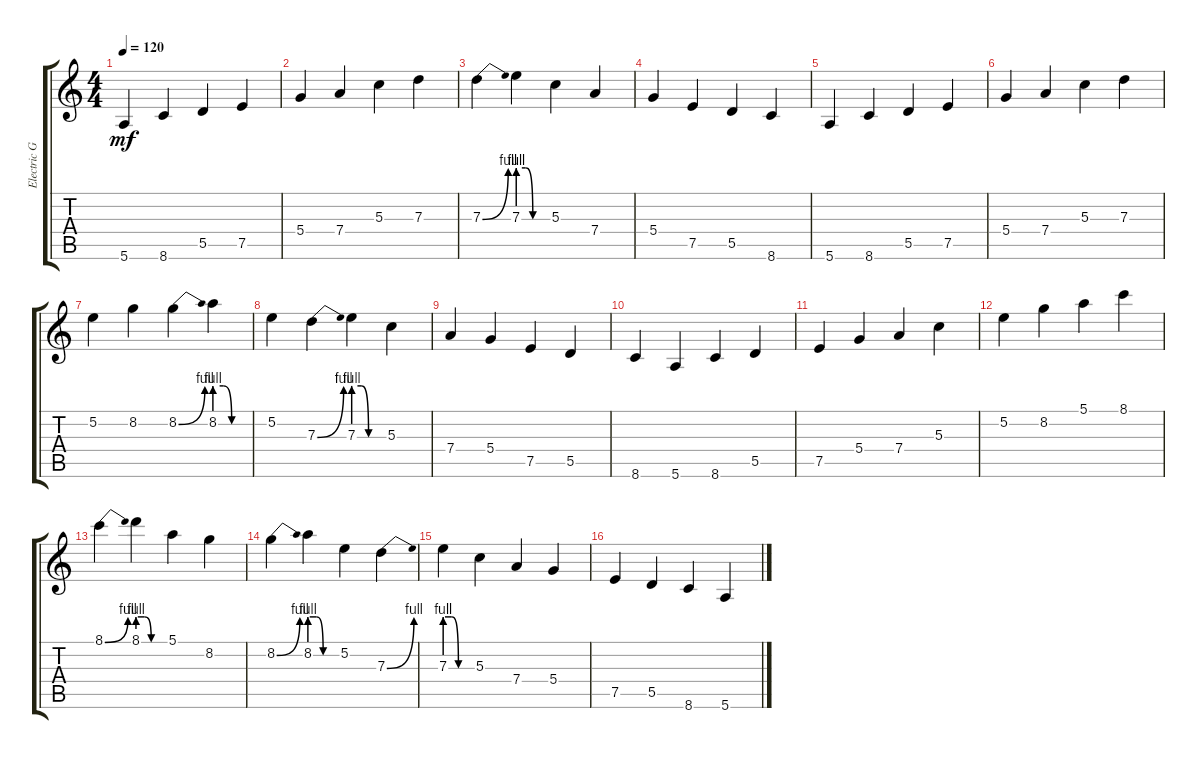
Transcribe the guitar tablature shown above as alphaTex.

\track ("Electric Guitar" "Electric G") {instrument electricguitarclean}
\staff {score tabs}
\tuning (E4 B3 G3 D3 A2 E2) {hide}
\ts (4 4)
\tempo 120
\clef g2
\ks c
5.6.4{dy mf instrument electricguitarclean} 8.6.4 5.5.4 7.5.4 |
5.4.4 7.4.4 5.3.4 7.3.4 |
7.3{be (bend 0 0 60 4)}.4 7.3{be (custom 0 4 15 4 30 0 60 0)}.4 5.3.4 7.4.4 |
5.4.4 7.5.4 5.5.4 8.6.4 |
5.6.4 8.6.4 5.5.4 7.5.4 |
5.4.4 7.4.4 5.3.4 7.3.4 |
5.2.4 8.2.4 8.2{be (bend 0 0 60 4)}.4 8.2{be (custom 0 4 15 4 30 0 60 0)}.4 |
5.2.4 7.3{be (bend 0 0 60 4)}.4 7.3{be (custom 0 4 15 4 30 0 60 0)}.4 5.3.4 |
7.4.4 5.4.4 7.5.4 5.5.4 |
8.6.4 5.6.4 8.6.4 5.5.4 |
7.5.4 5.4.4 7.4.4 5.3.4 |
5.2.4 8.2.4 5.1.4 8.1.4 |
8.1{be (bend 0 0 60 4)}.4 8.1{be (custom 0 4 15 4 30 0 60 0)}.4 5.1.4 8.2.4 |
8.2{be (bend 0 0 60 4)}.4 8.2{be (custom 0 4 15 4 30 0 60 0)}.4 5.2.4 7.3{be (bend 0 0 60 4)}.4 |
7.3{be (custom 0 4 15 4 30 0 60 0)}.4 5.3.4 7.4.4 5.4.4 |
7.5.4 5.5.4 8.6.4 5.6.4
